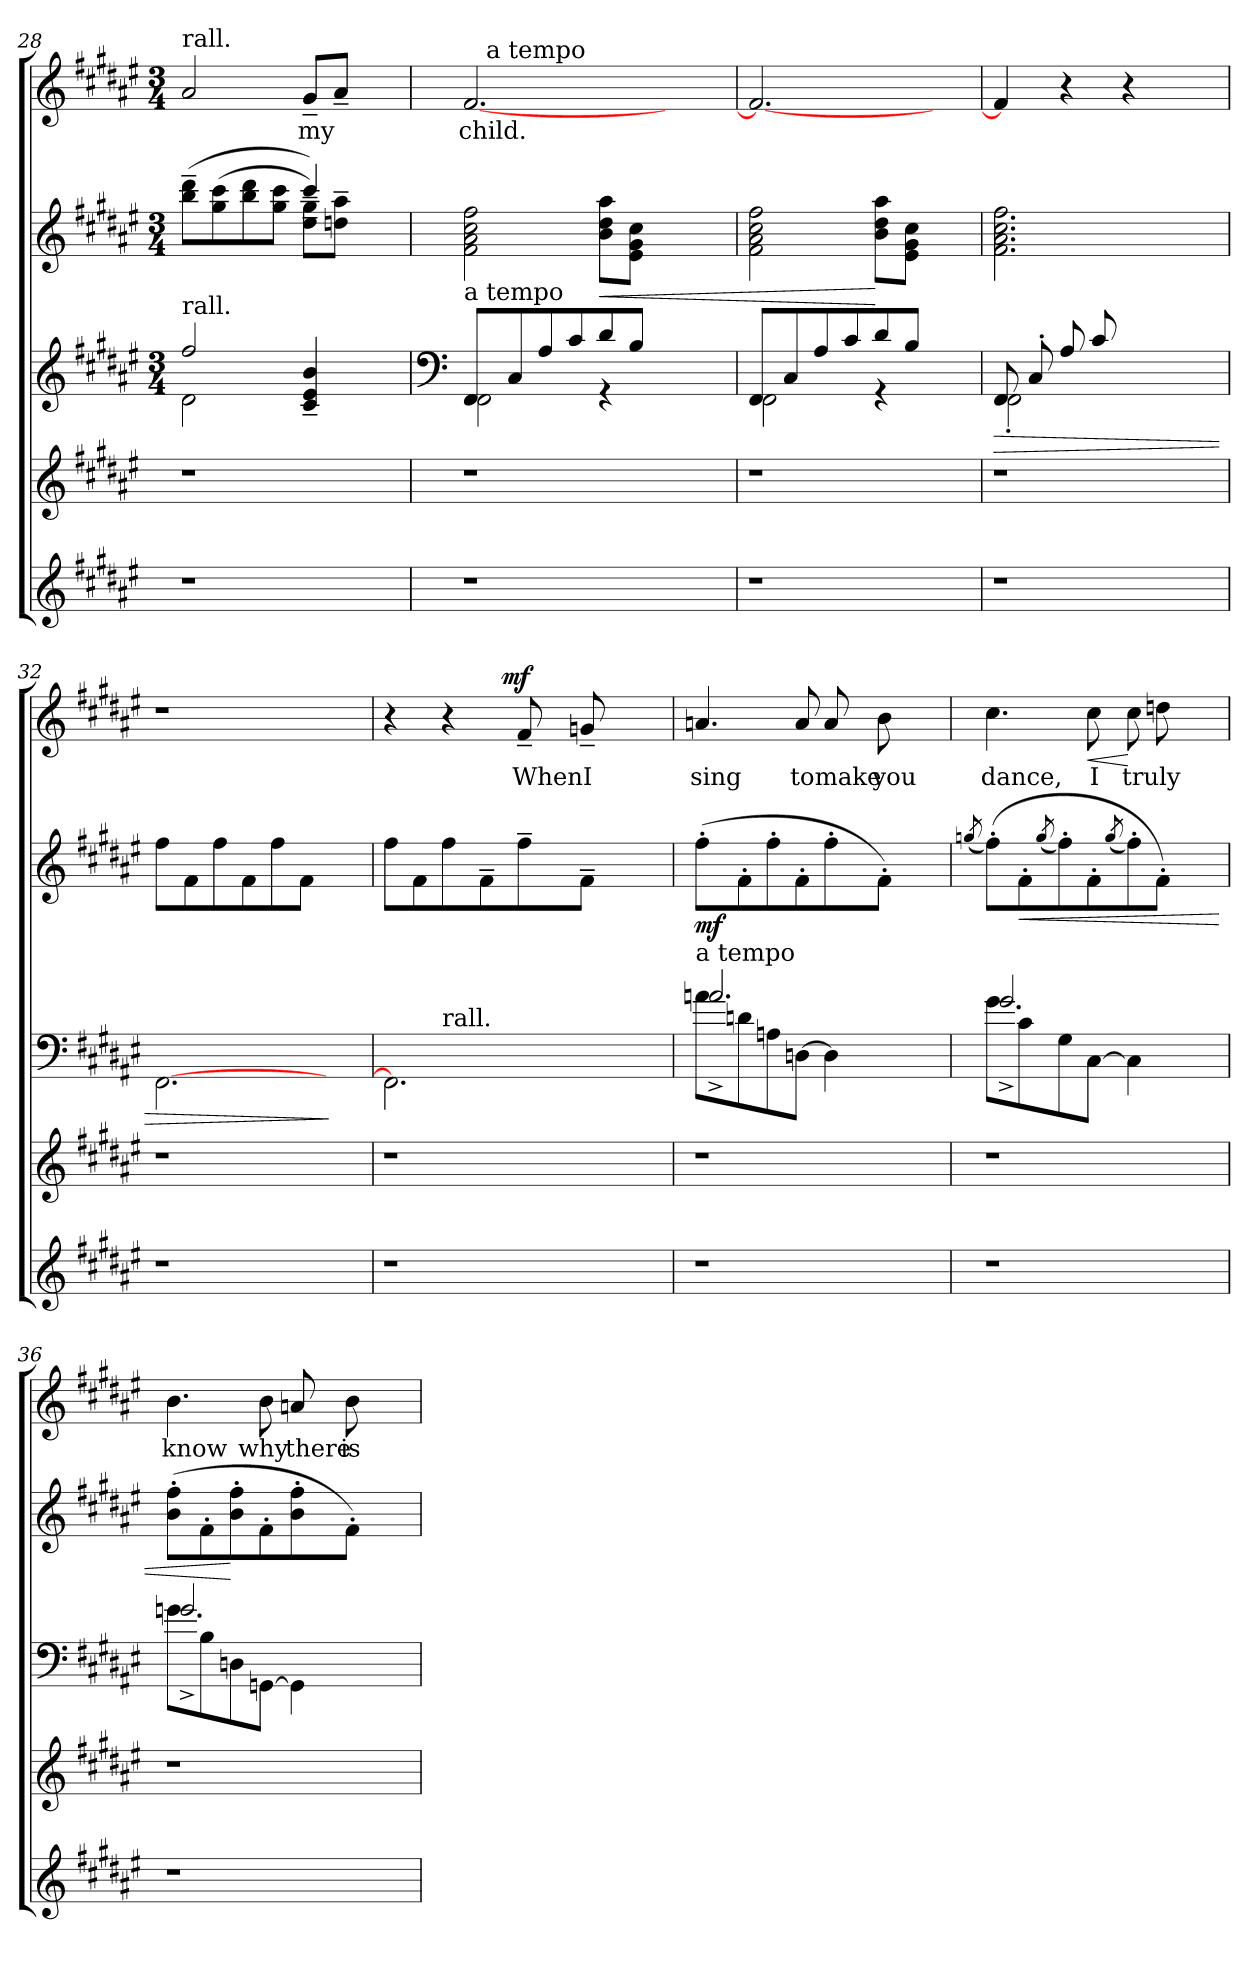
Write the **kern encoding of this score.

**kern	**kern	**kern	**kern	**dynam	**kern	**text	**dynam
*part4	*part3	*part2	*part2	*part2	*part1	*part1	*part1
*staff5	*staff4	*staff3	*staff2	*staff2/3	*staff1	*staff1	*staff1
!!LO:LB:g=z
*clefG2	*clefG2	*clefG2	*clefG2	*	*clefG2	*	*
*k[f#c#g#d#a#e#]	*k[f#c#g#d#a#e#]	*k[f#c#g#d#a#e#]	*k[f#c#g#d#a#e#]	*	*k[f#c#g#d#a#e#]	*	*
*F#:	*F#:	*F#:	*F#:	*	*F#:	*	*
*	*	*M3/4	*M3/4	*	*M3/4	*	*
=28	=28	=28	=28	=28	=28	=28	=28
*	*	*^	*^	*	*	*	*
!	!	!	!	!	!	!	!LO:TX:a:t=rall.	!	!
!	!	!LO:TX:a:t=rall.	!	!	!	!	!	!	!
1r	1r	2d#\	2ff#/	(>8bb\~< 8ddd#\~<L	2ryy	.	2a#/	.	.
.	.	.	.	(<8gg#\ 8ccc#\	.	.	.	.	.
.	.	.	.	8bb\ 8ddd#\	.	.	.	.	.
.	.	.	.	8gg#\ 8ccc#\J	.	.	.	.	.
!	!	!	!	!	!	!	!	!LO:LY:b	!
.	.	4ryy	4c#/~> 4e#/~> 4b/~>	8dd#\~< 8gg#\~<L)	4ccc#~>/)	.	8g#~</L	my	.
.	.	.	.	8ddn\~< 8aa#\~<J	.	.	8a#~</J	.	.
.	.	4ryy	4ryy	4ryy	4ryy	.	4ryy	.	.
*	*	*	*	*v	*v	*	*	*	*
=29	=29	=29	=29	=29	=29	=29	=29	=29
*	*	*clefF4	*	*	*	*	*	*
*	*	*	*	*^	*	*	*	*
!	!	!LO:TX:a:t=a tempo	!	!	!	!	!	!	!
!	!	!	!	!	!	!	!	!LO:LY:b	!
*	*	*	*	*v	*v	*	*^	*	*
1r	1r	8FF#/L	2FF#\	2f#\ 2a#\ 2cc#\ 2ff#\	.	[<2.f#/	24ryy	child.	.
.	.	.	.	.	.	.	96ryy	.	.
!	!	!	!	!	!	!	!LO:TX:a:t=a tempo	!	!
.	.	.	.	.	.	.	3%2ryy	.	.
.	.	8C#/	.	.	.	.	.	.	.
.	.	8A#/	.	.	.	.	.	.	.
.	.	8c#/	.	.	.	.	.	.	.
!	!	!	!	!	!LO:HP:b	!	!	!	!
.	.	8d#/	4rGG	8b\ 8dd#\ 8aa#\L	<	.	.	.	.
.	.	8B/J	.	8e#\ 8g#\ 8cc#\J	.	.	.	.	.
.	.	.	.	.	.	.	6ryy	.	.
.	.	4ryy	4ryy	4ryy	.	4ryy	.	.	.
.	.	.	.	.	.	.	12ryy	.	.
.	.	.	.	.	.	.	48.ryy	.	.
*	*	*	*	*	*	*v	*v	*	*
=30	=30	=30	=30	=30	=30	=30	=30	=30
1r	1r	8FF#/L	2FF#\	2f#\ 2a#\ 2cc#\ 2ff#\	.	2.f#/_	.	.
.	.	8C#/	.	.	.	.	.	.
.	.	8A#/	.	.	.	.	.	.
.	.	8c#/	.	.	.	.	.	.
.	.	8d#/	4rGG	8b\ 8dd#\ 8aa#\L	[	.	.	.
.	.	8B/J	.	8e#\ 8g#\ 8cc#\J	.	.	.	.
.	.	4ryy	4ryy	4ryy	.	4ryy	.	.
=31	=31	=31	=31	=31	=31	=31	=31	=31
!	!	!	!	!	!LO:HP:b=2	!	!	!
*	*	*	*	*^	*	*	*	*
1r	1r	8FF#/L	2FF#'<\	(2.f#\ 2.a#\ 2.cc#\ 2.ff#\	2ryy	>	4f#/]	.	.
.	.	8C#'>/	.	.	.	.	.	.	.
.	.	8A#/	.	.	.	.	4r	.	.
.	.	8c#/	.	.	.	.	.	.	.
.	.	2ryy	2ryy	.	8f#\	.	4r	.	.
.	.	.	.	.	8cc#\J	.	.	.	.
.	.	.	.	4ryy	4ryy	.	4ryy	.	.
*	*	*v	*v	*	*	*	*	*	*
=32	=32	=32	=32	=32	=32	=32	=32	=32
!	!	!	!	!	!	!LO:N:vis=1	!	!
*	*	*	*v	*v	*	*	*	*
1r	1r	[<2.FF#\	8ff#\L	.	2.r	.	.
.	.	.	8f#\	.	.	.	.
.	.	.	8ff#\	.	.	.	.
.	.	.	8f#\	.	.	.	.
.	.	.	8ff#\	.	.	.	.
.	.	.	8f#\J	.	.	.	.
.	.	4ryy	4ryy	]	4ryy	.	.
=33	=33	=33	=33	=33	=33	=33	=33
*	*	*^	*	*	*^	*	*
1r	1r	2.FF#\]	4ryy	8ff#\L	.	4r	3ryy	.	.
.	.	.	.	8f#\	.	.	.	.	.
!	!	!	!LO:TX:a:t=rall.	!	!	!	!	!	!
.	.	.	2.ryy	8ff#\	.	4r	.	.	.
.	.	.	.	.	.	.	12.ryy	.	.
.	.	.	.	8f#~>\	.	.	.	.	.
!	!	!	!	!	!	!	!	!	!LO:DY:a
.	.	.	.	.	.	.	3ryy	.	mf
!	!	!	!	!	!	!	!	!LO:LY:b	!
.	.	.	.	8ff#~>\	.	8f#~</	.	When	.
!	!	!	!	!	!	!	!	!LO:LY:b	!
.	.	.	.	8f#~>\J	.	8gn~</	.	I	.
.	.	4ryy	.	4ryy	.	4ryy	.	.	.
.	.	.	.	.	.	.	6ryy	.	.
.	.	.	.	.	.	.	24ryy	.	.
!!LO:PB:g=z
=34	=34	=34	=34	=34	=34	=34	=34	=34	=34
!	!	!	!	!LO:TX:b:t=a tempo	!	!	!	!	!
!	!	!	!	!	!LO:DY:b	!	!	!LO:LY:b	!
*	*	*	*	*	*	*v	*v	*	*
1r	1r	8an\L	2.a^>/	(>8ff#'>\L	mf	4.an/	sing	.
.	.	8dn\	.	8f#'>\	.	.	.	.
.	.	8An\	.	8ff#'>\	.	.	.	.
!	!	!	!	!	!	!	!LO:LY:b	!
.	.	[<8Dn\J	.	8f#'>\	.	8a/	to	.
!	!	!	!	!	!	!	!LO:LY:b	!
.	.	4D\]	.	8ff#'>\	.	8a/	make	.
!	!	!	!	!	!	!	!LO:LY:b	!
.	.	.	.	8f#'>\J)	.	8b\	you	.
.	.	4ryy	4ryy	4ryy	.	4ryy	.	.
=35	=35	=35	=35	=35	=35	=35	=35	=35
.	.	.	.	(<8qggn/	.	.	.	.
!	!	!	!	!	!	!	!LO:LY:b	!
1r	1r	8g#i\L	2.g#^>/	(>8ff#'>\L)	.	4.cc#\	dance,	.
!	!	!	!	!	!LO:HP:b	!	!	!
.	.	8c#\	.	8f#'>\	<	.	.	.
.	.	.	.	(<8qgg/	.	.	.	.
.	.	8G#\	.	8ff#'>\)	.	.	.	.
!	!	!	!	!	!	!	!LO:LY:b	!LO:HP:b
.	.	[<8C#\J	.	8f#'>\	.	8cc#\	I	<
.	.	.	.	(<8qgg/	.	.	.	.
!	!	!	!	!	!	!	!LO:LY:b	!
.	.	4C#\]	.	8ff#'>\)	.	8cc#\	truly	[
.	.	.	.	8f#'>\J)	.	8ddn\	.	.
.	.	4ryy	4ryy	4ryy	.	4ryy	.	.
=36	=36	=36	=36	=36	=36	=36	=36	=36
!	!	!	!	!	!	!	!LO:LY:b	!
1r	1r	8gn\L	2.g^>/	(>8b\'> 8ff#\'>L	.	4.b\	know	.
.	.	8B\	.	8f#'>\	.	.	.	.
.	.	8Dn\	.	8b\'> 8ff#\'>	[	.	.	.
!	!	!	!	!	!	!	!LO:LY:b	!
.	.	[<8GGn\J	.	8f#'>\	.	8b\	why	.
!	!	!	!	!	!	!	!LO:LY:b	!
.	.	4GG\]	.	8b\'> 8ff#\'>	.	8an/	there	.
!	!	!	!	!	!	!	!LO:LY:b	!
.	.	.	.	8f#'>\J)	.	8b\	is	.
.	.	4ryy	4ryy	4ryy	.	4ryy	.	.
*	*	*v	*v	*	*	*	*	*
=	=	=	=	=	=	=	=
*-	*-	*-	*-	*-	*-	*-	*-
